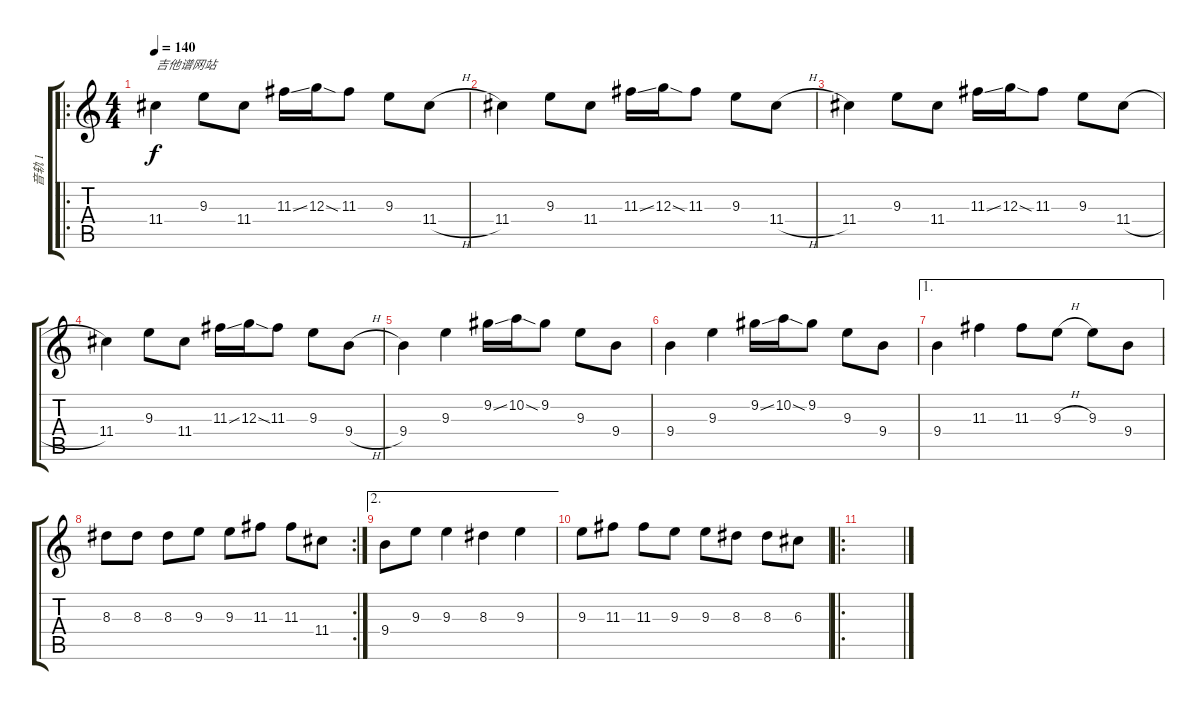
\track ("音轨 1" "音轨 1") {instrument distortionguitar}
\staff {score tabs}
\tuning (E4 B3 G3 D3 A2 E2) {hide}
\ro
\ts (4 4)
\tempo 140
\clef g2
\ks c
11.4.4{txt "吉他谱网站" dy f instrument distortionguitar} 9.3.8 11.4.8 11.3{ss}.16 12.3{sod}.16 11.3.8 9.3.8 11.4{h}.8 |
11.4.4 9.3.8 11.4.8 11.3{ss}.16 12.3{sod}.16 11.3.8 9.3.8 11.4{h}.8 |
11.4.4 9.3.8 11.4.8 11.3{ss}.16 12.3{sod}.16 11.3.8 9.3.8 11.4{h}.8 |
11.4.4 9.3.8 11.4.8 11.3{ss}.16 12.3{sod}.16 11.3.8 9.3.8 9.4{h}.8 |
9.4.4 9.3.4 9.2{ss}.16 10.2{sod}.16 9.2.8 9.3.8 9.4.8 |
9.4.4 9.3.4 9.2{ss}.16 10.2{sod}.16 9.2.8 9.3.8 9.4.8 |
\ae 1
9.4.4 11.3.4 11.3.8 9.3{h}.8 9.3.8 9.4.8 |
\rc 2
8.3.8 8.3.8 8.3.8 9.3.8 9.3.8 11.3.8 11.3.8 11.4.8 |
\ae 2
9.4.8 9.3.8 9.3.4 8.3.4 9.3.4 |
9.3.8 11.3.8 11.3.8 9.3.8 9.3.8 8.3.8 8.3.8 6.3.8 |
\ro
